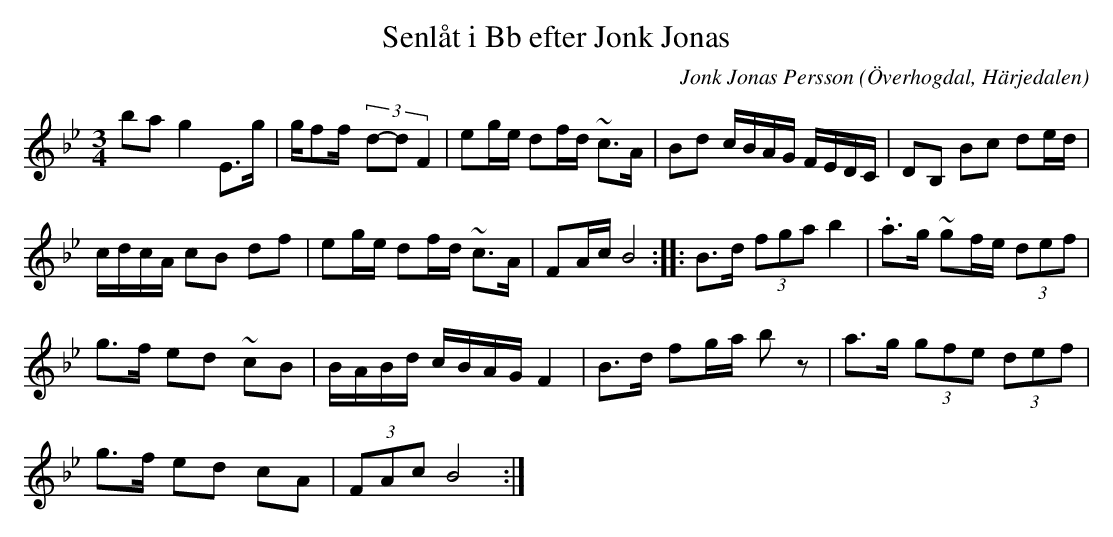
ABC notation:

X:1
T:Senlåt i Bb efter Jonk Jonas
O:Överhogdal, Härjedalen
M:3/4
C:Jonk Jonas Persson
K:Bb
ba g2 E>g |g/ff/- (3d-d F2| eg/2e/2 df/2d/2 ~c>A | Bd c/2B/2A/2G/2 F/2E/2D/2C/2 | DB, Bc de/2d/2 |
 c/2d/2c/2A/2 cB df | eg/2e/2 df/2d/2 ~c>A | FA/2c/2 B4 :: B>d (3fga b2 | .a>g ~gf/2e/2 (3def |
g>f ed ~cB | B/2A/2B/2d/2 c/2B/2A/2G/2 F2 | B>d fg/2a/2 b z | a>g (3gfe (3def |
g>f ed cA | (3FAc B4 :|
